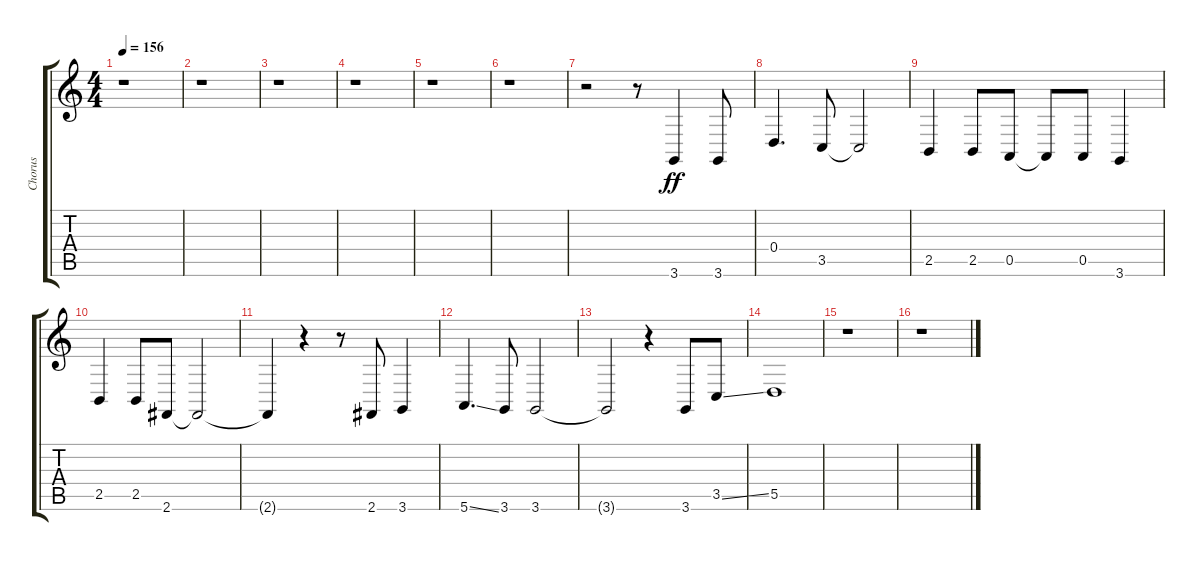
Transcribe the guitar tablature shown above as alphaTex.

\track ("Chorus" "Chorus") {instrument voiceoohs}
\staff {score tabs}
\tuning (E4 B3 G3 D3 A2 E2) {hide}
\ts (4 4)
\tempo 156
\clef g2
\ks c
r.1{dy ff} |
r.1 |
r.1 |
r.1 |
r.1 |
r.1 |
r.2 r.8 3.6.4 3.6.8 |
0.4.4{d} 3.5.8 3.5{t}.2 |
2.5.4 2.5.8 0.5.8 0.5{t}.8 0.5.8 3.6.4 |
2.5.4 2.5.8 2.6.8 2.6{t}.2 |
2.6{t}.4 r.4 r.8 2.6.8 3.6.4 |
5.6{ss}.4{d} 3.6.8 3.6.2 |
3.6{t}.2 r.4 3.6.8 3.5{ss}.8 |
5.5.1 |
r.1 |
r.1
